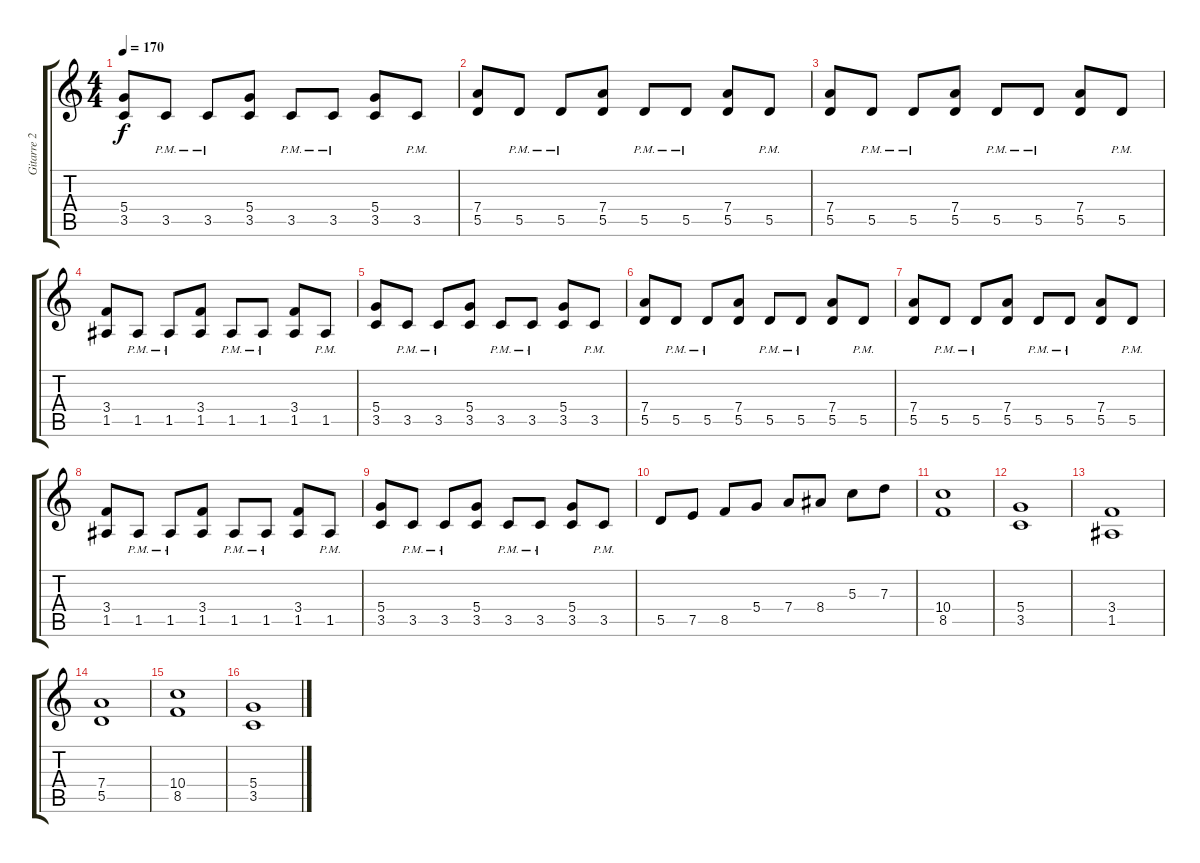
\track ("Gitarre 2" "Gitarre 2") {instrument distortionguitar}
\staff {score tabs}
\tuning (E4 B3 G3 D3 A2 E2) {hide}
\ts (4 4)
\tempo 170
\clef g2
\ks c
(5.4 3.5).8{dy f} 3.5{pm}.8 3.5{pm}.8 (5.4 3.5).8 3.5{pm}.8 3.5{pm}.8 (5.4 3.5).8 3.5{pm}.8 |
(7.4 5.5).8 5.5{pm}.8 5.5{pm}.8 (7.4 5.5).8 5.5{pm}.8 5.5{pm}.8 (7.4 5.5).8 5.5{pm}.8 |
(7.4 5.5).8 5.5{pm}.8 5.5{pm}.8 (7.4 5.5).8 5.5{pm}.8 5.5{pm}.8 (7.4 5.5).8 5.5{pm}.8 |
(3.4 1.5).8 1.5{pm}.8 1.5{pm}.8 (3.4 1.5).8 1.5{pm}.8 1.5{pm}.8 (3.4 1.5).8 1.5{pm}.8 |
(5.4 3.5).8 3.5{pm}.8 3.5{pm}.8 (5.4 3.5).8 3.5{pm}.8 3.5{pm}.8 (5.4 3.5).8 3.5{pm}.8 |
(7.4 5.5).8 5.5{pm}.8 5.5{pm}.8 (7.4 5.5).8 5.5{pm}.8 5.5{pm}.8 (7.4 5.5).8 5.5{pm}.8 |
(7.4 5.5).8 5.5{pm}.8 5.5{pm}.8 (7.4 5.5).8 5.5{pm}.8 5.5{pm}.8 (7.4 5.5).8 5.5{pm}.8 |
(3.4 1.5).8 1.5{pm}.8 1.5{pm}.8 (3.4 1.5).8 1.5{pm}.8 1.5{pm}.8 (3.4 1.5).8 1.5{pm}.8 |
(5.4 3.5).8 3.5{pm}.8 3.5{pm}.8 (5.4 3.5).8 3.5{pm}.8 3.5{pm}.8 (5.4 3.5).8 3.5{pm}.8 |
5.5.8 7.5.8 8.5.8 5.4.8 7.4.8 8.4.8 5.3.8 7.3.8 |
(10.4 8.5).1 |
(5.4 3.5).1 |
(3.4 1.5).1 |
(7.4 5.5).1 |
(10.4 8.5).1 |
(5.4 3.5).1
